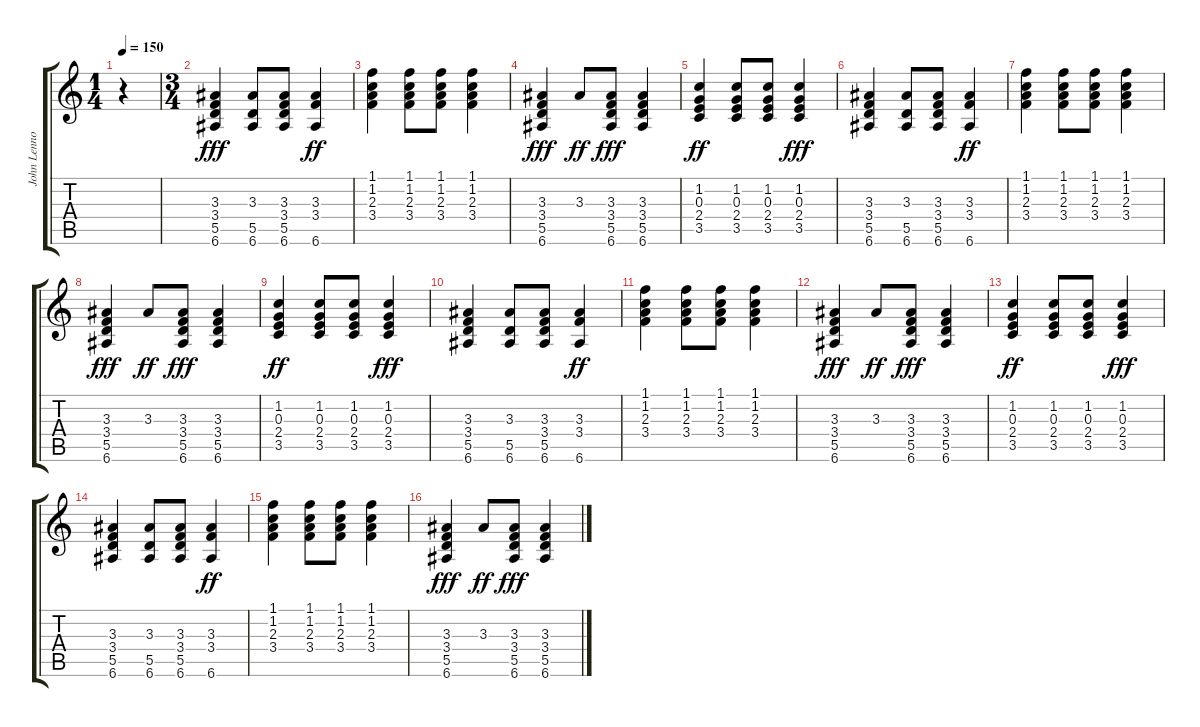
\track ("John Lennon (Guitare)" "John Lenno") {instrument electricguitarmuted}
\staff {score tabs}
\tuning (E4 B3 G3 D3 A2 E2) {hide}
\ts (1 4)
\tempo 150
\clef g2
\ks c
r.4{dy fff volume 2 instrument electricguitarmuted} |
\ts (3 4)
(3.3 3.4 5.5 6.6).4 (3.3 5.5 6.6).8 (3.3 3.4 5.5 6.6).8 (3.3 3.4 6.6).4{dy ff} |
(1.1 1.2 2.3 3.4).4 (1.1 1.2 2.3 3.4).8 (1.1 1.2 2.3 3.4).8 (1.1 1.2 2.3 3.4).4 |
(3.3 3.4 5.5 6.6).4{dy fff} 3.3.8{dy ff} (3.3 3.4 5.5 6.6).8{dy fff} (3.3 3.4 5.5 6.6).4{volume 11} |
(1.2 0.3 2.4 3.5).4{dy ff} (1.2 0.3 2.4 3.5).8 (1.2 0.3 2.4 3.5).8 (1.2 0.3 2.4 3.5).4{dy fff} |
(3.3 3.4 5.5 6.6).4 (3.3 5.5 6.6).8 (3.3 3.4 5.5 6.6).8 (3.3 3.4 6.6).4{dy ff} |
(1.1 1.2 2.3 3.4).4 (1.1 1.2 2.3 3.4).8 (1.1 1.2 2.3 3.4).8 (1.1 1.2 2.3 3.4).4 |
(3.3 3.4 5.5 6.6).4{dy fff} 3.3.8{dy ff} (3.3 3.4 5.5 6.6).8{dy fff} (3.3 3.4 5.5 6.6).4 |
(1.2 0.3 2.4 3.5).4{dy ff} (1.2 0.3 2.4 3.5).8 (1.2 0.3 2.4 3.5).8 (1.2 0.3 2.4 3.5).4{dy fff} |
(3.3 3.4 5.5 6.6).4 (3.3 5.5 6.6).8 (3.3 3.4 5.5 6.6).8 (3.3 3.4 6.6).4{dy ff} |
(1.1 1.2 2.3 3.4).4 (1.1 1.2 2.3 3.4).8 (1.1 1.2 2.3 3.4).8 (1.1 1.2 2.3 3.4).4 |
(3.3 3.4 5.5 6.6).4{dy fff} 3.3.8{dy ff} (3.3 3.4 5.5 6.6).8{dy fff} (3.3 3.4 5.5 6.6).4 |
(1.2 0.3 2.4 3.5).4{dy ff} (1.2 0.3 2.4 3.5).8 (1.2 0.3 2.4 3.5).8 (1.2 0.3 2.4 3.5).4{dy fff} |
(3.3 3.4 5.5 6.6).4 (3.3 5.5 6.6).8 (3.3 3.4 5.5 6.6).8 (3.3 3.4 6.6).4{dy ff} |
(1.1 1.2 2.3 3.4).4 (1.1 1.2 2.3 3.4).8 (1.1 1.2 2.3 3.4).8 (1.1 1.2 2.3 3.4).4 |
(3.3 3.4 5.5 6.6).4{dy fff} 3.3.8{dy ff} (3.3 3.4 5.5 6.6).8{dy fff} (3.3 3.4 5.5 6.6).4
